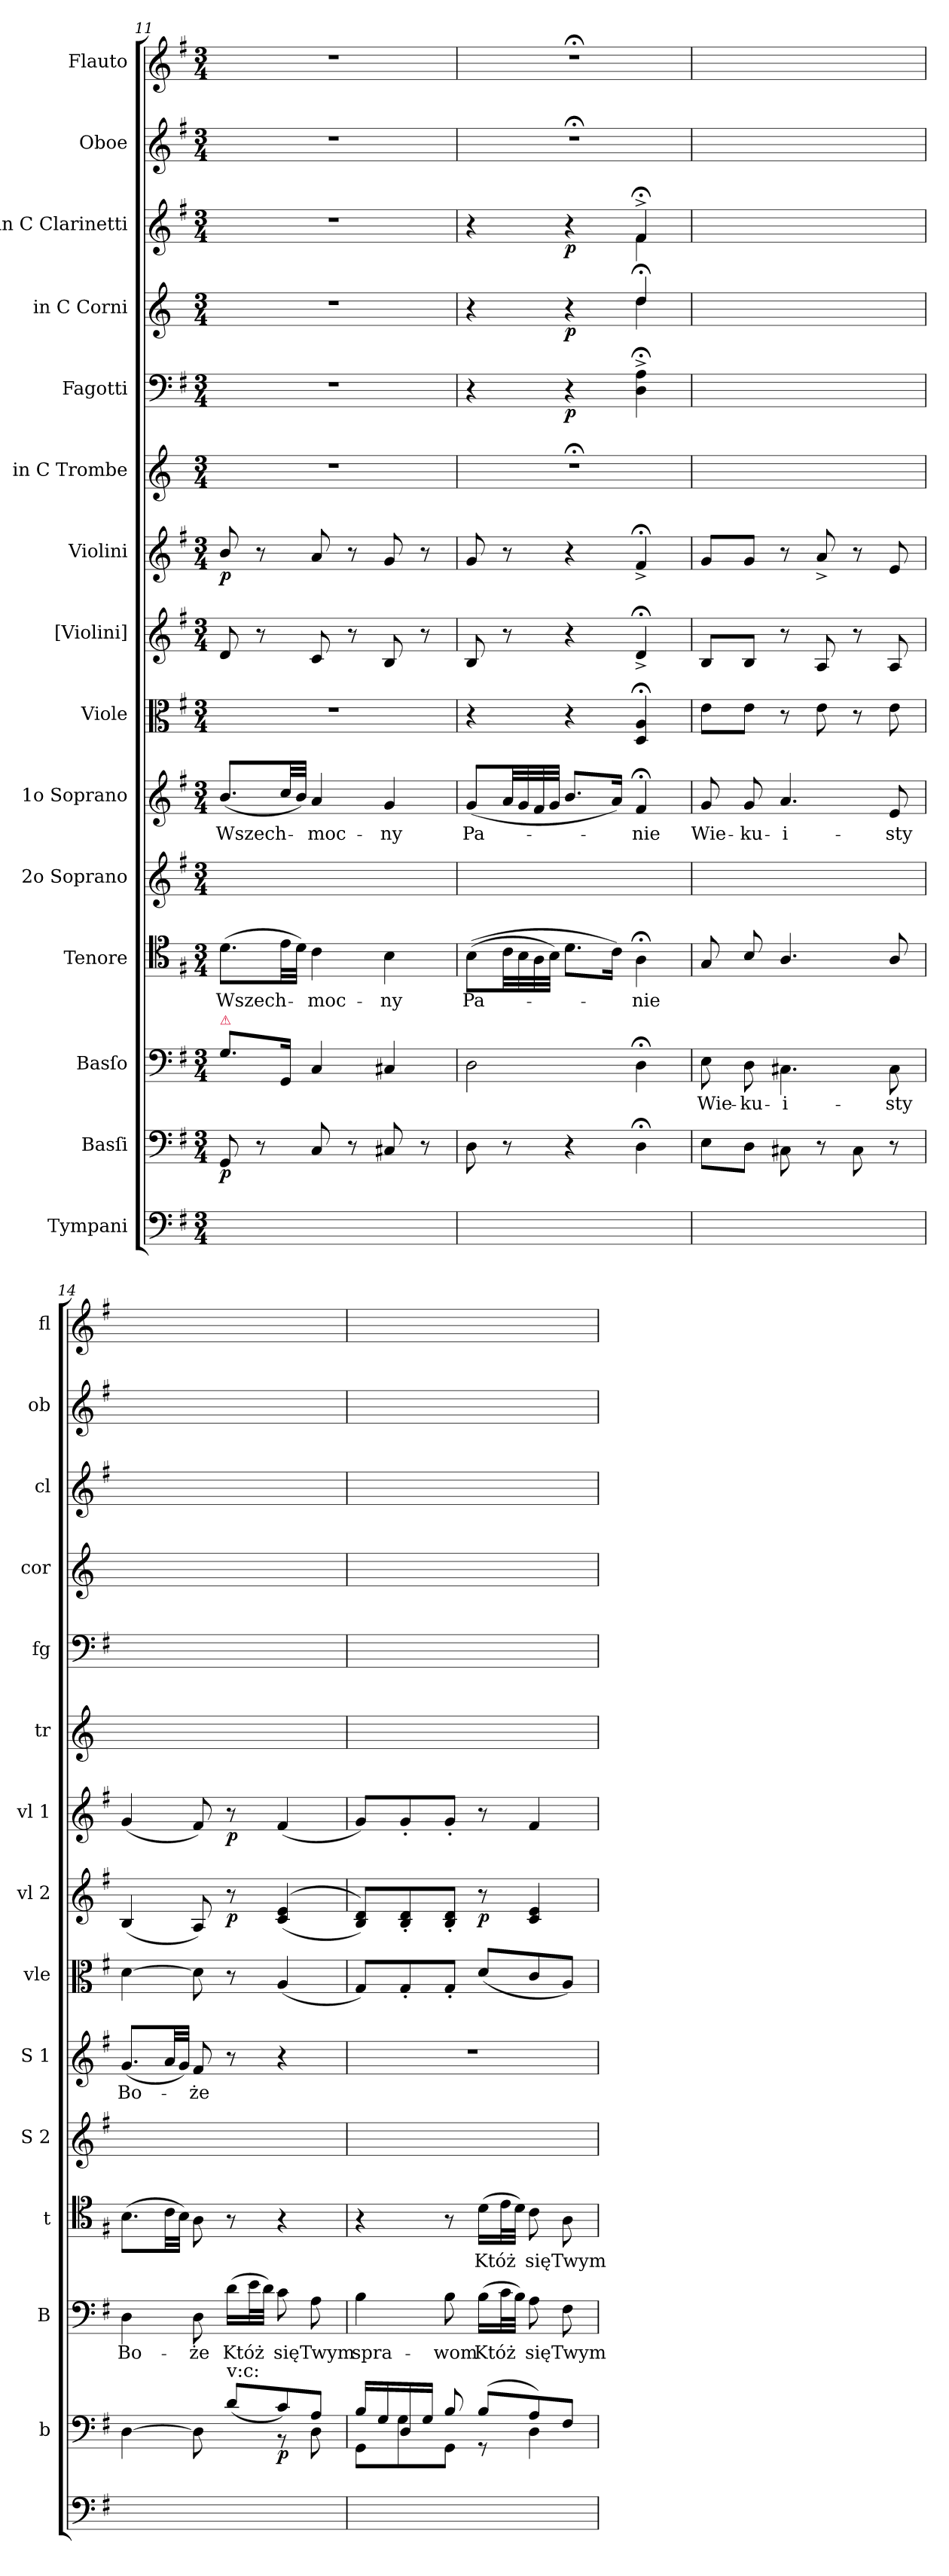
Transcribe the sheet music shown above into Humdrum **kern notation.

**kern	**kern	**dynam	**kern	**text	**kern	**text	**kern	**kern	**text	**kern	**kern	**dynam	**kern	**dynam	**kern	**kern	**dynam	**kern	**dynam	**kern	**dynam	**kern	**kern
*part15	*part14	*part14	*part13	*part13	*part12	*part12	*part11	*part10	*part10	*part9	*part8	*part8	*part7	*part7	*part6	*part5	*part5	*part4	*part4	*part3	*part3	*part2	*part1
*staff15	*staff14	*staff14	*staff13	*staff13	*staff12	*staff12	*staff11	*staff10	*staff10	*staff9	*staff8	*staff8	*staff7	*staff7	*staff6	*staff5	*staff5	*staff4	*staff4	*staff3	*staff3	*staff2	*staff1
*I"Tympani	*I"Basſi	*	*I"Basſo	*	*I"Tenore	*	*I"2o Soprano	*I"1o Soprano	*	*I"Viole	*I"[Violini]	*	*I"Violini	*	*I"in C Trombe	*I"Fagotti	*	*I"in C Corni	*	*I"in C Clarinetti	*	*I"Oboe	*I"Flauto
*	*I'b	*	*I'B	*	*I't	*	*I'S 2	*I'S 1	*	*I'vle	*I'vl 2	*	*I'vl 1	*	*I'tr	*I'fg	*	*I'cor	*	*I'cl	*	*I'ob	*I'fl
*clefF4	*clefF4	*	*clefF4	*	*clefC4	*	*clefG2	*clefG2	*	*clefC3	*clefG2	*	*clefG2	*	*clefG2	*clefF4	*	*clefG2	*	*clefG2	*	*clefG2	*clefG2
*k[f#]	*k[f#]	*	*k[f#]	*	*k[f#]	*	*k[f#]	*k[f#]	*	*k[f#]	*k[f#]	*	*k[f#]	*	*k[]	*k[f#]	*	*k[]	*	*k[f#]	*	*k[f#]	*k[f#]
*M3/4	*M3/4	*	*M3/4	*	*M3/4	*	*M3/4	*M3/4	*	*M3/4	*M3/4	*	*M3/4	*	*M3/4	*M3/4	*	*M3/4	*	*M3/4	*	*M3/4	*M3/4
=11	=11	=11	=11	=11	=11	=11	=11	=11	=11	=11	=11	=11	=11	=11	=11	=11	=11	=11	=11	=11	=11	=11	=11
!	!	!	!LO:TX:a:color=crimson:t=⚠	!	!	!	!	!	!	!	!	!	!	!	!	!	!	!	!	!	!	!	!
2.ryy	8GG/	p	8.G\L	.	(8.d\L	Wszech-	2.ryy	(8.b/L	Wszech-	2.r	8d/	.	8b/	p	2.r	2.r	.	2.r	.	2.r	.	2.r	2.r
.	8r	.	.	.	.	.	.	.	.	.	8r	.	8r	.	.	.	.	.	.	.	.	.	.
.	.	.	16GG/Jk	.	32e\LL	.	.	32cc/LL	.	.	.	.	.	.	.	.	.	.	.	.	.	.	.
.	.	.	.	.	32d\JJJ)	.	.	32b/JJJ)	.	.	.	.	.	.	.	.	.	.	.	.	.	.	.
.	8C/	.	4C/	.	4c\	-moc-	.	4a/	-moc-	.	8c/	.	8a/	.	.	.	.	.	.	.	.	.	.
.	8r	.	.	.	.	.	.	.	.	.	8r	.	8r	.	.	.	.	.	.	.	.	.	.
.	8C#X/	.	4C#X/	.	4B\	-ny	.	4g/	-ny	.	8B/	.	8g/	.	.	.	.	.	.	.	.	.	.
.	8r	.	.	.	.	.	.	.	.	.	8r	.	8r	.	.	.	.	.	.	.	.	.	.
=12	=12	=12	=12	=12	=12	=12	=12	=12	=12	=12	=12	=12	=12	=12	=12	=12	=12	=12	=12	=12	=12	=12	=12
*	*	*	*	*	*	*	*	*	*	*	*	*	*	*	*	*	*	*^	*	*^	*	*	*
2.ryy	8D\	.	2D\	.	((8B\L	Pa-	2.ryy	(8g/L	Pa-	4r	8B/	.	8g/	.	2.r;<	4r	.	4r	4rcyy	.	4r	4rcyy	.	2.r;<	2.r;<
.	8r	.	.	.	32c\LL	.	.	32a/LL	.	.	8r	.	8r	.	.	.	.	.	.	.	.	.	.	.	.
.	.	.	.	.	32B\	.	.	32g/	.	.	.	.	.	.	.	.	.	.	.	.	.	.	.	.	.
.	.	.	.	.	32A\	.	.	32f#/	.	.	.	.	.	.	.	.	.	.	.	.	.	.	.	.	.
.	.	.	.	.	32B\JJJ)	.	.	32g/JJJ	.	.	.	.	.	.	.	.	.	.	.	.	.	.	.	.	.
.	4r	.	.	.	8.d\L	.	.	8.b/L	.	4r	4r	.	4r	.	.	4r	p	4r	4rcyy	p	4r	4rcyy	p	.	.
.	.	.	.	.	16c\Jk)	.	.	16a/Jk)	.	.	.	.	.	.	.	.	.	.	.	.	.	.	.	.	.
.	4D;<\	.	4D;<\	.	4A;<\	-nie	.	4f#;</	-nie	4D;</ 4A;</	4d;<^/	.	4f#;<^/	.	.	4D;<^<\ 4A;<^<\	.	4dd;</	4dd\	.	4f#;<^</	4f#\	.	.	.
*	*	*	*	*	*	*	*	*	*	*	*	*	*	*	*	*	*	*v	*v	*	*	*	*	*	*
*	*	*	*	*	*	*	*	*	*	*	*	*	*	*	*	*	*	*	*	*v	*v	*	*	*
=13	=13	=13	=13	=13	=13	=13	=13	=13	=13	=13	=13	=13	=13	=13	=13	=13	=13	=13	=13	=13	=13	=13	=13
2.ryy	8E\L	.	8E\	Wie-	8G/	.	2.ryy	8g/	Wie-	8e\L	8B/L	.	8g/L	.	2.ryy	2.ryy	.	2.ryy	.	2.ryy	.	2.ryy	2.ryy
.	8D\J	.	8D\	-ku-	8B/	.	.	8g/	-ku-	8e\J	8B/J	.	8g/J	.	.	.	.	.	.	.	.	.	.
.	8C#X\	.	4.C#X\	-i-	4.A/	.	.	4.a/	-i-	8r	8r	.	8r	.	.	.	.	.	.	.	.	.	.
.	8r	.	.	.	.	.	.	.	.	8e\	8A/	.	8a^/	.	.	.	.	.	.	.	.	.	.
.	8C#\	.	.	.	.	.	.	.	.	8r	8r	.	8r	.	.	.	.	.	.	.	.	.	.
.	8r	.	8C#\	-sty	8A/	.	.	8e/	-sty	8e\	8A/	.	8e/	.	.	.	.	.	.	.	.	.	.
=14	=14	=14	=14	=14	=14	=14	=14	=14	=14	=14	=14	=14	=14	=14	=14	=14	=14	=14	=14	=14	=14	=14	=14
*	*^	*	*	*	*	*	*	*	*	*	*	*	*	*	*	*	*	*	*	*	*	*	*
2.ryy	[4D\	4ryy	.	4D\	Bo-	(8.B\L	.	2.ryy	(8.g/L	Bo-	[4d\	(4B/	.	(4g/	.	2.ryy	2.ryy	.	2.ryy	.	2.ryy	.	2.ryy	2.ryy
.	.	.	.	.	.	32c\LL	.	.	32a/LL	.	.	.	.	.	.	.	.	.	.	.	.	.	.	.
.	.	.	.	.	.	32B\JJJ)	.	.	32g/JJJ)	.	.	.	.	.	.	.	.	.	.	.	.	.	.	.
.	8D\]	4ryy	.	8D\	-że	8A\	.	.	8f#/	-że	8d\]	8A/)	.	8f#/)	.	.	.	.	.	.	.	.	.	.
!	!LO:TX:a:t=v&colon;c&colon;	!	!	!	!	!	!	!	!	!	!	!	!	!	!	!	!	!	!	!	!	!	!	!
.	(8d/L	.	.	(16d\LL	Któż	8r	.	.	8r	.	8r	8r	p	8r	p	.	.	.	.	.	.	.	.	.
.	.	.	.	32e\L	.	.	.	.	.	.	.	.	.	.	.	.	.	.	.	.	.	.	.	.
.	.	.	.	32d\JJJ)	.	.	.	.	.	.	.	.	.	.	.	.	.	.	.	.	.	.	.	.
.	8c/)	8r	p	8c\	się	4r	.	.	4r	.	(4A/	(<(>4c/ 4e/	.	(4f#/	.	.	.	.	.	.	.	.	.	.
.	8A/J	8D\	.	8A\	Twym	.	.	.	.	.	.	.	.	.	.	.	.	.	.	.	.	.	.	.
=15	=15	=15	=15	=15	=15	=15	=15	=15	=15	=15	=15	=15	=15	=15	=15	=15	=15	=15	=15	=15	=15	=15	=15	=15
2.ryy	16B/LL	8GG\L	.	4B\	spra-	4r	.	2.ryy	2.r	.	8G/L)	8B/ 8d/L))	.	8g/L)	.	2.ryy	2.ryy	.	2.ryy	.	2.ryy	.	2.ryy	2.ryy
.	16G/	.	.	.	.	.	.	.	.	.	.	.	.	.	.	.	.	.	.	.	.	.	.	.
.	16D/	8G\	.	.	.	.	.	.	.	.	8G'/	8B'/ 8d'/	.	8g'/	.	.	.	.	.	.	.	.	.	.
.	16G/JJ	.	.	.	.	.	.	.	.	.	.	.	.	.	.	.	.	.	.	.	.	.	.	.
.	8B/	8GG\J	.	8B\	-wom	8r	.	.	.	.	8G'/J	8B'/ 8d'/J	.	8g'/J	.	.	.	.	.	.	.	.	.	.
.	(8B/L	8r	.	(16B\LL	Któż	(16d\LL	Któż	.	.	.	(8d/L	8r	p	8r	.	.	.	.	.	.	.	.	.	.
.	.	.	.	32c\L	.	32e\L	.	.	.	.	.	.	.	.	.	.	.	.	.	.	.	.	.	.
.	.	.	.	32B\JJJ)	.	32d\JJJ)	.	.	.	.	.	.	.	.	.	.	.	.	.	.	.	.	.	.
.	8A/)	4D\	.	8A\	się	8c\	się	.	.	.	8c/	4c/ 4e/	.	4f#/	.	.	.	.	.	.	.	.	.	.
.	8F#/J	.	.	8F#\	Twym	8A\	Twym	.	.	.	8A/J)	.	.	.	.	.	.	.	.	.	.	.	.	.
*	*v	*v	*	*	*	*	*	*	*	*	*	*	*	*	*	*	*	*	*	*	*	*	*	*
=	=	=	=	=	=	=	=	=	=	=	=	=	=	=	=	=	=	=	=	=	=	=	=
*-	*-	*-	*-	*-	*-	*-	*-	*-	*-	*-	*-	*-	*-	*-	*-	*-	*-	*-	*-	*-	*-	*-	*-
